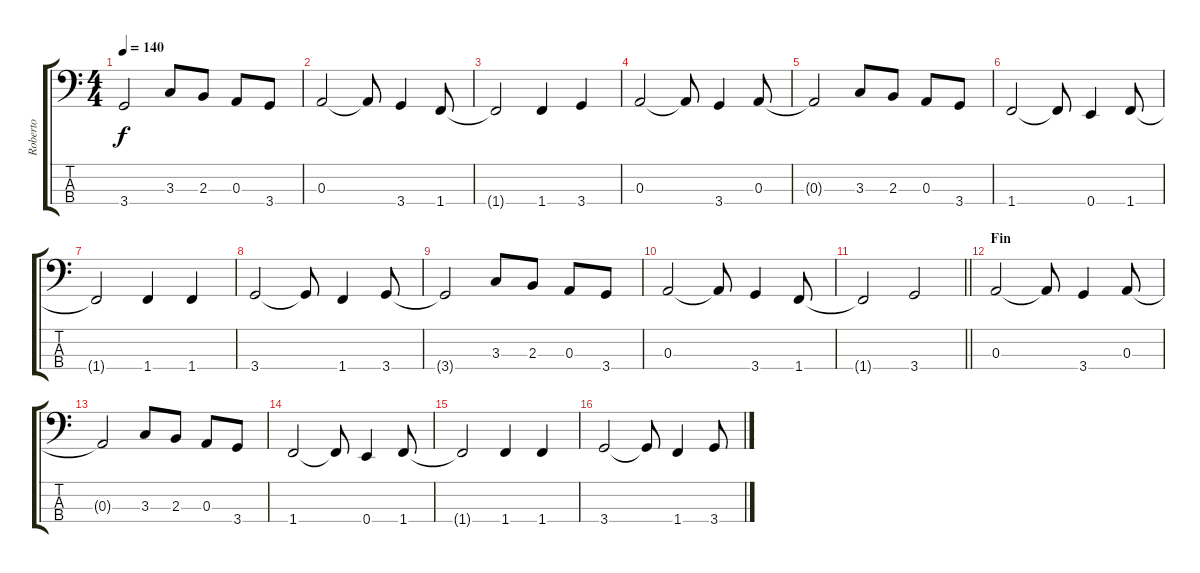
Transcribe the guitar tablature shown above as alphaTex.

\track ("Roberto" "Roberto") {instrument electricbassfinger}
\staff {score tabs}
\tuning (G2 D2 A1 E1) {hide}
\ts (4 4)
\tempo 140
\clef f4
\ks c
3.4{t}.2{dy f} 3.3.8 2.3.8 0.3.8 3.4.8 |
0.3.2 0.3{t}.8 3.4.4 1.4.8 |
1.4{t}.2 1.4.4 3.4.4 |
0.3.2 0.3{t}.8 3.4.4 0.3.8 |
0.3{t}.2 3.3.8 2.3.8 0.3.8 3.4.8 |
1.4.2 1.4{t}.8 0.4.4 1.4.8 |
1.4{t}.2 1.4.4 1.4.4 |
3.4.2 3.4{t}.8 1.4.4 3.4.8 |
3.4{t}.2 3.3.8 2.3.8 0.3.8 3.4.8 |
0.3.2 0.3{t}.8 3.4.4 1.4.8 |
\barLineRight lightlight
1.4{t}.2 3.4.2 |
\section ("" "Fin")
0.3.2 0.3{t}.8 3.4.4 0.3.8 |
0.3{t}.2 3.3.8 2.3.8 0.3.8 3.4.8 |
1.4.2 1.4{t}.8 0.4.4 1.4.8 |
1.4{t}.2 1.4.4 1.4.4 |
3.4.2 3.4{t}.8 1.4.4 3.4.8
